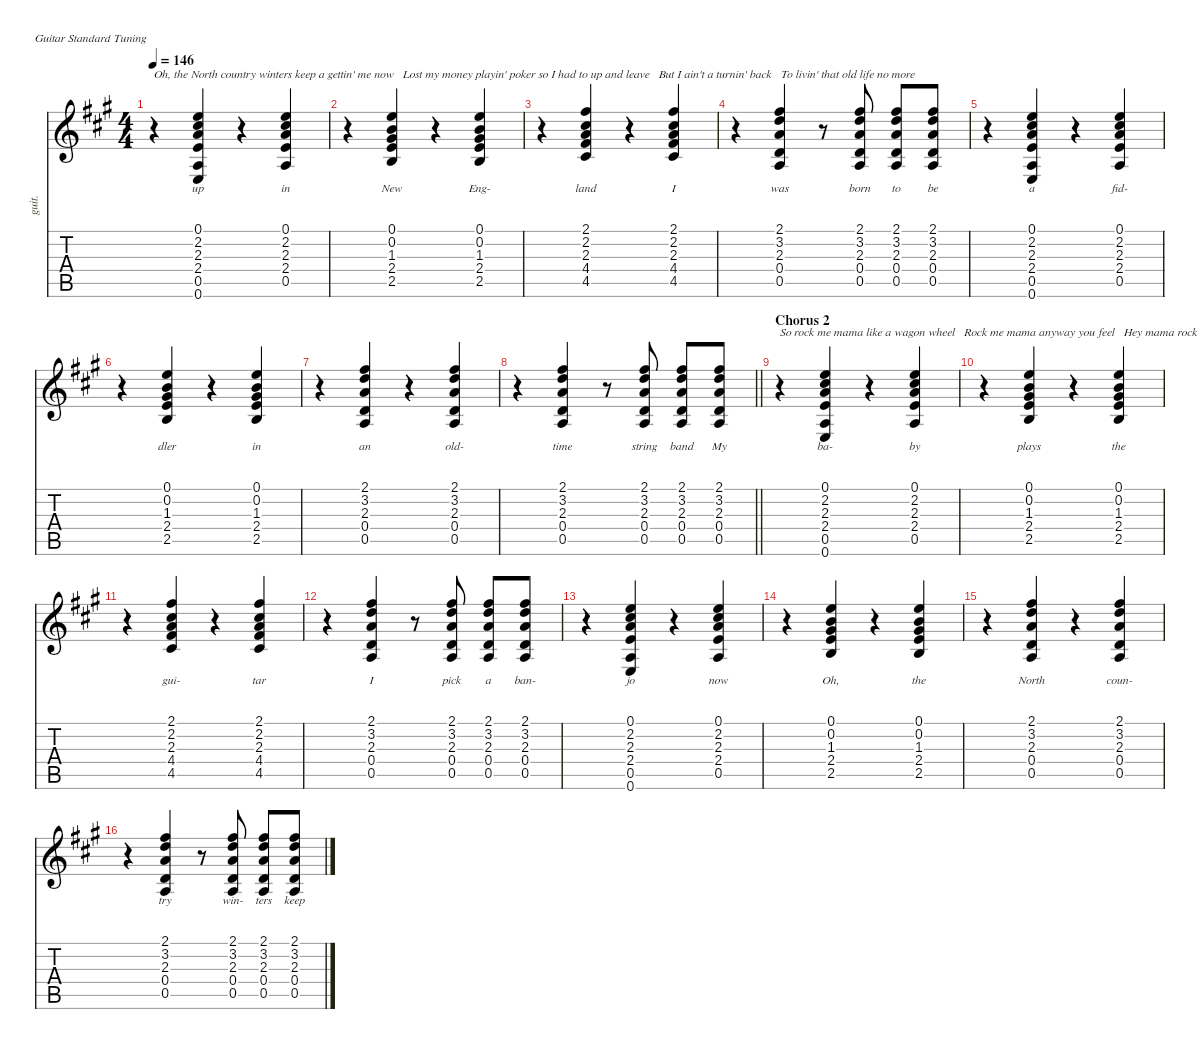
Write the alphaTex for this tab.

\defaultSystemsLayout 4
\hideDynamics
\bracketExtendMode nobrackets
\otherSystemsTrackNameOrientation horizontal
\track ("Guitar" "guit.") {defaultSystemsLayout 8 instrument acousticguitarsteel}
\staff {score tabs}
\tuning (E4 B3 G3 D3 A2 E2)
\ts (4 4)
\tempo 146
\clef g2
\ks a
r.4{txt "Oh, the North country winters keep a gettin' me now   Lost my money playin' poker so I had to up and leave   But I ain't a turnin' back   To livin' that old life no more" dy f beam Down} (0.1{acc forcenatural} 2.2{acc #} 2.3{acc forcenatural} 2.4{acc forcenatural} 0.5{acc forcenatural} 0.6{acc forcenatural}).4{lyrics (0 "up") lyrics (1 "") lyrics (2 "") lyrics (3 "") lyrics (4 "") beam Up} r.4{beam Up} (0.1{acc forcenatural} 2.2{acc #} 2.3{acc forcenatural} 2.4{acc forcenatural} 0.5{acc forcenatural}).4{lyrics (0 "in") lyrics (1 "") lyrics (2 "") lyrics (3 "") lyrics (4 "") beam Up} |
r.4{beam Down} (0.1{acc forcenatural} 0.2{acc forcenatural} 1.3{acc #} 2.4{acc forcenatural} 2.5{acc forcenatural}).4{lyrics (0 "New") lyrics (1 "") lyrics (2 "") lyrics (3 "") lyrics (4 "") beam Up} r.4{beam Up} (0.1{acc forcenatural} 0.2{acc forcenatural} 1.3{acc #} 2.4{acc forcenatural} 2.5{acc forcenatural}).4{lyrics (0 "Eng-") lyrics (1 "") lyrics (2 "") lyrics (3 "") lyrics (4 "") beam Up} |
r.4{beam Down} (2.1{acc #} 2.2{acc #} 2.3{acc forcenatural} 4.4{acc #} 4.5{acc #}).4{lyrics (0 "land") lyrics (1 "") lyrics (2 "") lyrics (3 "") lyrics (4 "") beam Up} r.4{beam Up} (2.1{acc #} 2.2{acc #} 2.3{acc forcenatural} 4.4{acc #} 4.5{acc #}).4{lyrics (0 "I") lyrics (1 "") lyrics (2 "") lyrics (3 "") lyrics (4 "") beam Up} |
r.4{beam Down} (2.1{acc #} 3.2{acc forcenatural} 2.3{acc forcenatural} 0.4{acc forcenatural} 0.5{acc forcenatural}).4{lyrics (0 "was") lyrics (1 "") lyrics (2 "") lyrics (3 "") lyrics (4 "") beam Up} r.8{beam Up} (2.1{acc #} 3.2{acc forcenatural} 2.3{acc forcenatural} 0.4{acc forcenatural} 0.5{acc forcenatural}).8{lyrics (0 "born") lyrics (1 "") lyrics (2 "") lyrics (3 "") lyrics (4 "") beam Up} (2.1{acc #} 3.2{acc forcenatural} 2.3{acc forcenatural} 0.4{acc forcenatural} 0.5{acc forcenatural}).8{lyrics (0 "to") lyrics (1 "") lyrics (2 "") lyrics (3 "") lyrics (4 "") beam Up} (2.1{acc #} 3.2{acc forcenatural} 2.3{acc forcenatural} 0.4{acc forcenatural} 0.5{acc forcenatural}).8{lyrics (0 "be") lyrics (1 "") lyrics (2 "") lyrics (3 "") lyrics (4 "") beam Up} |
r.4{beam Down} (0.1{acc forcenatural} 2.2{acc #} 2.3{acc forcenatural} 2.4{acc forcenatural} 0.5{acc forcenatural} 0.6{acc forcenatural}).4{lyrics (0 "a") lyrics (1 "") lyrics (2 "") lyrics (3 "") lyrics (4 "") beam Up} r.4{beam Up} (0.1{acc forcenatural} 2.2{acc #} 2.3{acc forcenatural} 2.4{acc forcenatural} 0.5{acc forcenatural}).4{lyrics (0 "fid-") lyrics (1 "") lyrics (2 "") lyrics (3 "") lyrics (4 "") beam Up} |
r.4{beam Down} (0.1{acc forcenatural} 0.2{acc forcenatural} 1.3{acc #} 2.4{acc forcenatural} 2.5{acc forcenatural}).4{lyrics (0 "dler") lyrics (1 "") lyrics (2 "") lyrics (3 "") lyrics (4 "") beam Up} r.4{beam Up} (0.1{acc forcenatural} 0.2{acc forcenatural} 1.3{acc #} 2.4{acc forcenatural} 2.5{acc forcenatural}).4{lyrics (0 "in") lyrics (1 "") lyrics (2 "") lyrics (3 "") lyrics (4 "") beam Up} |
r.4{beam Down} (2.1{acc #} 3.2{acc forcenatural} 2.3{acc forcenatural} 0.4{acc forcenatural} 0.5{acc forcenatural}).4{lyrics (0 "an") lyrics (1 "") lyrics (2 "") lyrics (3 "") lyrics (4 "") beam Up} r.4{beam Up} (2.1{acc #} 3.2{acc forcenatural} 2.3{acc forcenatural} 0.4{acc forcenatural} 0.5{acc forcenatural}).4{lyrics (0 "old-") lyrics (1 "") lyrics (2 "") lyrics (3 "") lyrics (4 "") beam Up} |
\barLineRight lightlight
r.4{beam Down} (2.1{acc #} 3.2{acc forcenatural} 2.3{acc forcenatural} 0.4{acc forcenatural} 0.5{acc forcenatural}).4{lyrics (0 "time") lyrics (1 "") lyrics (2 "") lyrics (3 "") lyrics (4 "") beam Up} r.8{beam Up} (2.1{acc #} 3.2{acc forcenatural} 2.3{acc forcenatural} 0.4{acc forcenatural} 0.5{acc forcenatural}).8{lyrics (0 "string") lyrics (1 "") lyrics (2 "") lyrics (3 "") lyrics (4 "") beam Up} (2.1{acc #} 3.2{acc forcenatural} 2.3{acc forcenatural} 0.4{acc forcenatural} 0.5{acc forcenatural}).8{lyrics (0 "band") lyrics (1 "") lyrics (2 "") lyrics (3 "") lyrics (4 "") beam Up} (2.1{acc #} 3.2{acc forcenatural} 2.3{acc forcenatural} 0.4{acc forcenatural} 0.5{acc forcenatural}).8{lyrics (0 "My") lyrics (1 "") lyrics (2 "") lyrics (3 "") lyrics (4 "") beam Up} |
\section ("" "Chorus 2")
r.4{txt "So rock me mama like a wagon wheel   Rock me mama anyway you feel   Hey mama rock me" beam Down} (0.1{acc forcenatural} 2.2{acc #} 2.3{acc forcenatural} 2.4{acc forcenatural} 0.5{acc forcenatural} 0.6{acc forcenatural}).4{lyrics (0 "ba-") lyrics (1 "") lyrics (2 "") lyrics (3 "") lyrics (4 "") beam Up} r.4{beam Up} (0.1{acc forcenatural} 2.2{acc #} 2.3{acc forcenatural} 2.4{acc forcenatural} 0.5{acc forcenatural}).4{lyrics (0 "by") lyrics (1 "") lyrics (2 "") lyrics (3 "") lyrics (4 "") beam Up} |
r.4{beam Down} (0.1{acc forcenatural} 0.2{acc forcenatural} 1.3{acc #} 2.4{acc forcenatural} 2.5{acc forcenatural}).4{lyrics (0 "plays") lyrics (1 "") lyrics (2 "") lyrics (3 "") lyrics (4 "") beam Up} r.4{beam Up} (0.1{acc forcenatural} 0.2{acc forcenatural} 1.3{acc #} 2.4{acc forcenatural} 2.5{acc forcenatural}).4{lyrics (0 "the") lyrics (1 "") lyrics (2 "") lyrics (3 "") lyrics (4 "") beam Up} |
r.4{beam Down} (2.1{acc #} 2.2{acc #} 2.3{acc forcenatural} 4.4{acc #} 4.5{acc #}).4{lyrics (0 "gui-") lyrics (1 "") lyrics (2 "") lyrics (3 "") lyrics (4 "") beam Up} r.4{beam Up} (2.1{acc #} 2.2{acc #} 2.3{acc forcenatural} 4.4{acc #} 4.5{acc #}).4{lyrics (0 "tar") lyrics (1 "") lyrics (2 "") lyrics (3 "") lyrics (4 "") beam Up} |
r.4{beam Down} (2.1{acc #} 3.2{acc forcenatural} 2.3{acc forcenatural} 0.4{acc forcenatural} 0.5{acc forcenatural}).4{lyrics (0 "I") lyrics (1 "") lyrics (2 "") lyrics (3 "") lyrics (4 "") beam Up} r.8{beam Up} (2.1{acc #} 3.2{acc forcenatural} 2.3{acc forcenatural} 0.4{acc forcenatural} 0.5{acc forcenatural}).8{lyrics (0 "pick") lyrics (1 "") lyrics (2 "") lyrics (3 "") lyrics (4 "") beam Up} (2.1{acc #} 3.2{acc forcenatural} 2.3{acc forcenatural} 0.4{acc forcenatural} 0.5{acc forcenatural}).8{lyrics (0 "a") lyrics (1 "") lyrics (2 "") lyrics (3 "") lyrics (4 "") beam Up} (2.1{acc #} 3.2{acc forcenatural} 2.3{acc forcenatural} 0.4{acc forcenatural} 0.5{acc forcenatural}).8{lyrics (0 "ban-") lyrics (1 "") lyrics (2 "") lyrics (3 "") lyrics (4 "") beam Up} |
r.4{beam Down} (0.1{acc forcenatural} 2.2{acc #} 2.3{acc forcenatural} 2.4{acc forcenatural} 0.5{acc forcenatural} 0.6{acc forcenatural}).4{lyrics (0 "jo") lyrics (1 "") lyrics (2 "") lyrics (3 "") lyrics (4 "") beam Up} r.4{beam Up} (0.1{acc forcenatural} 2.2{acc #} 2.3{acc forcenatural} 2.4{acc forcenatural} 0.5{acc forcenatural}).4{lyrics (0 "now") lyrics (1 "") lyrics (2 "") lyrics (3 "") lyrics (4 "") beam Up} |
r.4{beam Down} (0.1{acc forcenatural} 0.2{acc forcenatural} 1.3{acc #} 2.4{acc forcenatural} 2.5{acc forcenatural}).4{lyrics (0 "Oh,") lyrics (1 "") lyrics (2 "") lyrics (3 "") lyrics (4 "") beam Up} r.4{beam Up} (0.1{acc forcenatural} 0.2{acc forcenatural} 1.3{acc #} 2.4{acc forcenatural} 2.5{acc forcenatural}).4{lyrics (0 "the") lyrics (1 "") lyrics (2 "") lyrics (3 "") lyrics (4 "") beam Up} |
r.4{beam Down} (2.1{acc #} 3.2{acc forcenatural} 2.3{acc forcenatural} 0.4{acc forcenatural} 0.5{acc forcenatural}).4{lyrics (0 "North") lyrics (1 "") lyrics (2 "") lyrics (3 "") lyrics (4 "") beam Up} r.4{beam Up} (2.1{acc #} 3.2{acc forcenatural} 2.3{acc forcenatural} 0.4{acc forcenatural} 0.5{acc forcenatural}).4{lyrics (0 "coun-") lyrics (1 "") lyrics (2 "") lyrics (3 "") lyrics (4 "") beam Up} |
r.4{beam Down} (2.1{acc #} 3.2{acc forcenatural} 2.3{acc forcenatural} 0.4{acc forcenatural} 0.5{acc forcenatural}).4{lyrics (0 "try") lyrics (1 "") lyrics (2 "") lyrics (3 "") lyrics (4 "") beam Up} r.8{beam Up} (2.1{acc #} 3.2{acc forcenatural} 2.3{acc forcenatural} 0.4{acc forcenatural} 0.5{acc forcenatural}).8{lyrics (0 "win-") lyrics (1 "") lyrics (2 "") lyrics (3 "") lyrics (4 "") beam Up} (2.1{acc #} 3.2{acc forcenatural} 2.3{acc forcenatural} 0.4{acc forcenatural} 0.5{acc forcenatural}).8{lyrics (0 "ters") lyrics (1 "") lyrics (2 "") lyrics (3 "") lyrics (4 "") beam Up} (2.1{acc #} 3.2{acc forcenatural} 2.3{acc forcenatural} 0.4{acc forcenatural} 0.5{acc forcenatural}).8{lyrics (0 "keep") lyrics (1 "") lyrics (2 "") lyrics (3 "") lyrics (4 "") beam Up}
